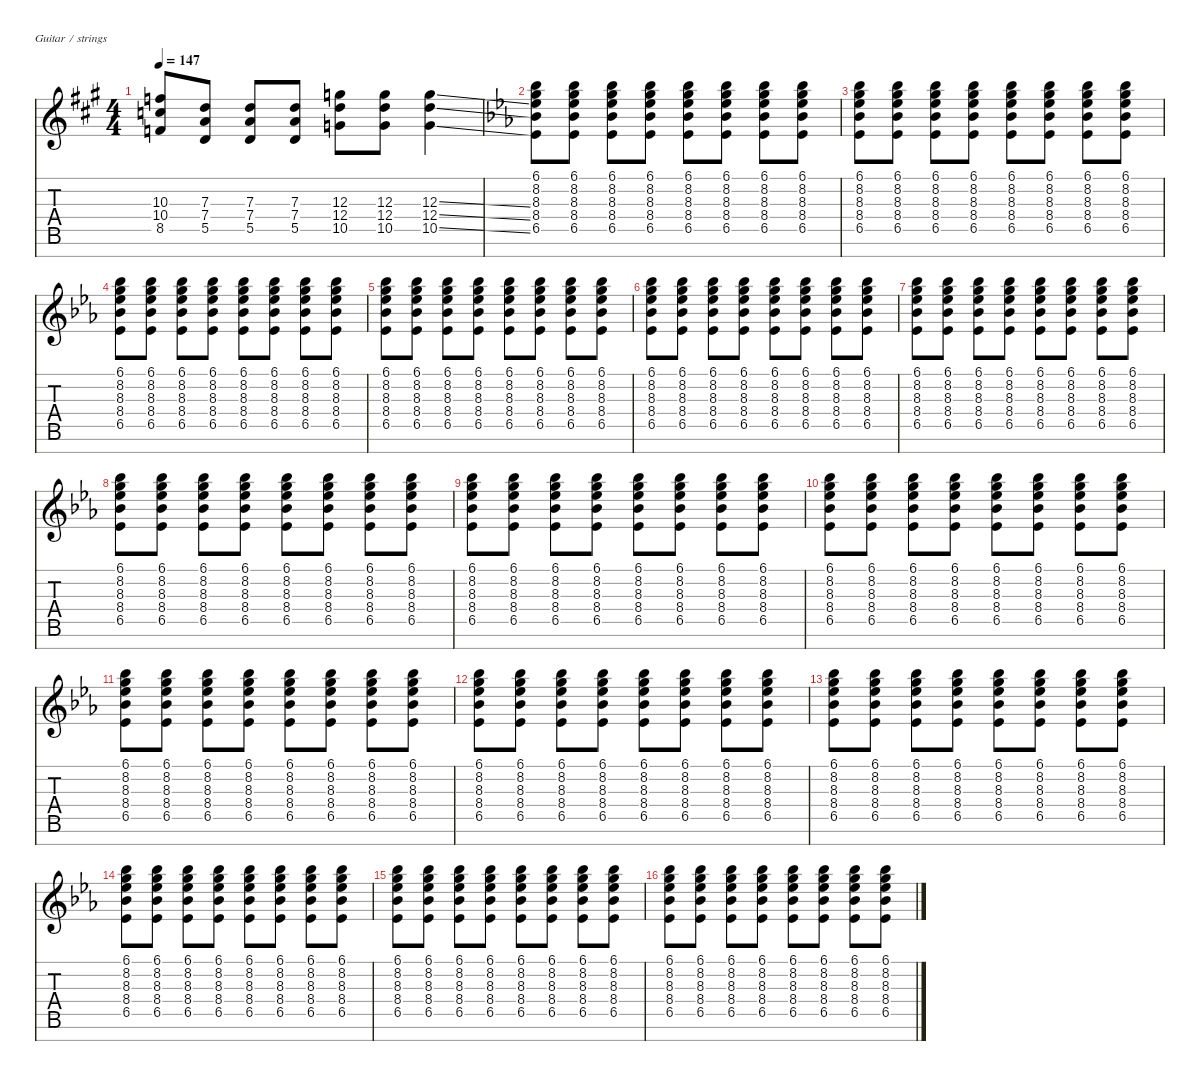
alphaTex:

\defaultSystemsLayout 4
\hideDynamics
\bracketExtendMode nobrackets
\singleTrackTrackNamePolicy hidden
\multiTrackTrackNamePolicy hidden
\firstSystemTrackNameMode fullname
\firstSystemTrackNameOrientation horizontal
\otherSystemsTrackNameOrientation horizontal
\track ("Guitar 1" "dist.guit.") {instrument distortionguitar}
\staff {score tabs}
\tuning (E4 B3 G3 D3 A2 E2 B1)
\ts (4 4)
\tempo 147
\clef g2
\ks a
(10.3{t acc forcenatural} 10.4{t acc forcenatural} 8.5{t acc forcenatural}).8{dy f beam Up} (7.3{acc forcenatural} 7.4{acc forcenatural} 5.5{acc forcenatural}).8{beam Up} (7.3{acc forcenatural} 7.4{acc forcenatural} 5.5{acc forcenatural}).8{beam Up} (7.3{acc forcenatural} 7.4{acc forcenatural} 5.5{acc forcenatural}).8{beam Up} (12.3{acc forcenatural} 12.4{acc forcenatural} 10.5{acc forcenatural}).8{beam Down} (12.3{acc forcenatural} 12.4{acc forcenatural} 10.5{acc forcenatural}).8{beam Down} (12.3{ss acc forcenatural} 12.4{ss acc forcenatural} 10.5{ss acc forcenatural}).4{beam Down} |
\ks eb
(6.1{acc b} 8.2{acc forcenatural} 8.3{acc b} 8.4{acc b} 6.5{acc b}).8{dy mp beam Down} (6.1{acc b} 8.2{acc forcenatural} 8.3{acc b} 8.4{acc b} 6.5{acc b}).8{beam Down} (6.1{acc b} 8.2{acc forcenatural} 8.3{acc b} 8.4{acc b} 6.5{acc b}).8{beam Down} (6.1{acc b} 8.2{acc forcenatural} 8.3{acc b} 8.4{acc b} 6.5{acc b}).8{beam Down} (6.1{acc b} 8.2{acc forcenatural} 8.3{acc b} 8.4{acc b} 6.5{acc b}).8{beam Down} (6.1{acc b} 8.2{acc forcenatural} 8.3{acc b} 8.4{acc b} 6.5{acc b}).8{beam Down} (6.1{acc b} 8.2{acc forcenatural} 8.3{acc b} 8.4{acc b} 6.5{acc b}).8{beam Down} (6.1{acc b} 8.2{acc forcenatural} 8.3{acc b} 8.4{acc b} 6.5{acc b}).8{beam Down} |
(6.1{acc b} 8.2{acc forcenatural} 8.3{acc b} 8.4{acc b} 6.5{acc b}).8{beam Down} (6.1{acc b} 8.2{acc forcenatural} 8.3{acc b} 8.4{acc b} 6.5{acc b}).8{beam Down} (6.1{acc b} 8.2{acc forcenatural} 8.3{acc b} 8.4{acc b} 6.5{acc b}).8{beam Down} (6.1{acc b} 8.2{acc forcenatural} 8.3{acc b} 8.4{acc b} 6.5{acc b}).8{beam Down} (6.1{acc b} 8.2{acc forcenatural} 8.3{acc b} 8.4{acc b} 6.5{acc b}).8{beam Down} (6.1{acc b} 8.2{acc forcenatural} 8.3{acc b} 8.4{acc b} 6.5{acc b}).8{beam Down} (6.1{acc b} 8.2{acc forcenatural} 8.3{acc b} 8.4{acc b} 6.5{acc b}).8{beam Down} (6.1{acc b} 8.2{acc forcenatural} 8.3{acc b} 8.4{acc b} 6.5{acc b}).8{beam Down} |
(6.1{acc b} 8.2{acc forcenatural} 8.3{acc b} 8.4{acc b} 6.5{acc b}).8{beam Down} (6.1{acc b} 8.2{acc forcenatural} 8.3{acc b} 8.4{acc b} 6.5{acc b}).8{beam Down} (6.1{acc b} 8.2{acc forcenatural} 8.3{acc b} 8.4{acc b} 6.5{acc b}).8{beam Down} (6.1{acc b} 8.2{acc forcenatural} 8.3{acc b} 8.4{acc b} 6.5{acc b}).8{beam Down} (6.1{acc b} 8.2{acc forcenatural} 8.3{acc b} 8.4{acc b} 6.5{acc b}).8{beam Down} (6.1{acc b} 8.2{acc forcenatural} 8.3{acc b} 8.4{acc b} 6.5{acc b}).8{beam Down} (6.1{acc b} 8.2{acc forcenatural} 8.3{acc b} 8.4{acc b} 6.5{acc b}).8{beam Down} (6.1{acc b} 8.2{acc forcenatural} 8.3{acc b} 8.4{acc b} 6.5{acc b}).8{beam Down} |
(6.1{acc b} 8.2{acc forcenatural} 8.3{acc b} 8.4{acc b} 6.5{acc b}).8{beam Down} (6.1{acc b} 8.2{acc forcenatural} 8.3{acc b} 8.4{acc b} 6.5{acc b}).8{beam Down} (6.1{acc b} 8.2{acc forcenatural} 8.3{acc b} 8.4{acc b} 6.5{acc b}).8{beam Down} (6.1{acc b} 8.2{acc forcenatural} 8.3{acc b} 8.4{acc b} 6.5{acc b}).8{beam Down} (6.1{acc b} 8.2{acc forcenatural} 8.3{acc b} 8.4{acc b} 6.5{acc b}).8{beam Down} (6.1{acc b} 8.2{acc forcenatural} 8.3{acc b} 8.4{acc b} 6.5{acc b}).8{beam Down} (6.1{acc b} 8.2{acc forcenatural} 8.3{acc b} 8.4{acc b} 6.5{acc b}).8{beam Down} (6.1{acc b} 8.2{acc forcenatural} 8.3{acc b} 8.4{acc b} 6.5{acc b}).8{beam Down} |
(6.1{acc b} 8.2{acc forcenatural} 8.3{acc b} 8.4{acc b} 6.5{acc b}).8{beam Down} (6.1{acc b} 8.2{acc forcenatural} 8.3{acc b} 8.4{acc b} 6.5{acc b}).8{beam Down} (6.1{acc b} 8.2{acc forcenatural} 8.3{acc b} 8.4{acc b} 6.5{acc b}).8{beam Down} (6.1{acc b} 8.2{acc forcenatural} 8.3{acc b} 8.4{acc b} 6.5{acc b}).8{beam Down} (6.1{acc b} 8.2{acc forcenatural} 8.3{acc b} 8.4{acc b} 6.5{acc b}).8{beam Down} (6.1{acc b} 8.2{acc forcenatural} 8.3{acc b} 8.4{acc b} 6.5{acc b}).8{beam Down} (6.1{acc b} 8.2{acc forcenatural} 8.3{acc b} 8.4{acc b} 6.5{acc b}).8{beam Down} (6.1{acc b} 8.2{acc forcenatural} 8.3{acc b} 8.4{acc b} 6.5{acc b}).8{beam Down} |
(6.1{acc b} 8.2{acc forcenatural} 8.3{acc b} 8.4{acc b} 6.5{acc b}).8{beam Down} (6.1{acc b} 8.2{acc forcenatural} 8.3{acc b} 8.4{acc b} 6.5{acc b}).8{beam Down} (6.1{acc b} 8.2{acc forcenatural} 8.3{acc b} 8.4{acc b} 6.5{acc b}).8{beam Down} (6.1{acc b} 8.2{acc forcenatural} 8.3{acc b} 8.4{acc b} 6.5{acc b}).8{beam Down} (6.1{acc b} 8.2{acc forcenatural} 8.3{acc b} 8.4{acc b} 6.5{acc b}).8{beam Down} (6.1{acc b} 8.2{acc forcenatural} 8.3{acc b} 8.4{acc b} 6.5{acc b}).8{beam Down} (6.1{acc b} 8.2{acc forcenatural} 8.3{acc b} 8.4{acc b} 6.5{acc b}).8{beam Down} (6.1{acc b} 8.2{acc forcenatural} 8.3{acc b} 8.4{acc b} 6.5{acc b}).8{beam Down} |
(6.1{acc b} 8.2{acc forcenatural} 8.3{acc b} 8.4{acc b} 6.5{acc b}).8{beam Down} (6.1{acc b} 8.2{acc forcenatural} 8.3{acc b} 8.4{acc b} 6.5{acc b}).8{beam Down} (6.1{acc b} 8.2{acc forcenatural} 8.3{acc b} 8.4{acc b} 6.5{acc b}).8{beam Down} (6.1{acc b} 8.2{acc forcenatural} 8.3{acc b} 8.4{acc b} 6.5{acc b}).8{beam Down} (6.1{acc b} 8.2{acc forcenatural} 8.3{acc b} 8.4{acc b} 6.5{acc b}).8{beam Down} (6.1{acc b} 8.2{acc forcenatural} 8.3{acc b} 8.4{acc b} 6.5{acc b}).8{beam Down} (6.1{acc b} 8.2{acc forcenatural} 8.3{acc b} 8.4{acc b} 6.5{acc b}).8{beam Down} (6.1{acc b} 8.2{acc forcenatural} 8.3{acc b} 8.4{acc b} 6.5{acc b}).8{beam Down} |
(6.1{acc b} 8.2{acc forcenatural} 8.3{acc b} 8.4{acc b} 6.5{acc b}).8{beam Down} (6.1{acc b} 8.2{acc forcenatural} 8.3{acc b} 8.4{acc b} 6.5{acc b}).8{beam Down} (6.1{acc b} 8.2{acc forcenatural} 8.3{acc b} 8.4{acc b} 6.5{acc b}).8{beam Down} (6.1{acc b} 8.2{acc forcenatural} 8.3{acc b} 8.4{acc b} 6.5{acc b}).8{beam Down} (6.1{acc b} 8.2{acc forcenatural} 8.3{acc b} 8.4{acc b} 6.5{acc b}).8{beam Down} (6.1{acc b} 8.2{acc forcenatural} 8.3{acc b} 8.4{acc b} 6.5{acc b}).8{beam Down} (6.1{acc b} 8.2{acc forcenatural} 8.3{acc b} 8.4{acc b} 6.5{acc b}).8{beam Down} (6.1{acc b} 8.2{acc forcenatural} 8.3{acc b} 8.4{acc b} 6.5{acc b}).8{beam Down} |
(6.1{acc b} 8.2{acc forcenatural} 8.3{acc b} 8.4{acc b} 6.5{acc b}).8{beam Down} (6.1{acc b} 8.2{acc forcenatural} 8.3{acc b} 8.4{acc b} 6.5{acc b}).8{beam Down} (6.1{acc b} 8.2{acc forcenatural} 8.3{acc b} 8.4{acc b} 6.5{acc b}).8{beam Down} (6.1{acc b} 8.2{acc forcenatural} 8.3{acc b} 8.4{acc b} 6.5{acc b}).8{beam Down} (6.1{acc b} 8.2{acc forcenatural} 8.3{acc b} 8.4{acc b} 6.5{acc b}).8{beam Down} (6.1{acc b} 8.2{acc forcenatural} 8.3{acc b} 8.4{acc b} 6.5{acc b}).8{beam Down} (6.1{acc b} 8.2{acc forcenatural} 8.3{acc b} 8.4{acc b} 6.5{acc b}).8{beam Down} (6.1{acc b} 8.2{acc forcenatural} 8.3{acc b} 8.4{acc b} 6.5{acc b}).8{beam Down} |
(6.1{acc b} 8.2{acc forcenatural} 8.3{acc b} 8.4{acc b} 6.5{acc b}).8{beam Down} (6.1{acc b} 8.2{acc forcenatural} 8.3{acc b} 8.4{acc b} 6.5{acc b}).8{beam Down} (6.1{acc b} 8.2{acc forcenatural} 8.3{acc b} 8.4{acc b} 6.5{acc b}).8{beam Down} (6.1{acc b} 8.2{acc forcenatural} 8.3{acc b} 8.4{acc b} 6.5{acc b}).8{beam Down} (6.1{acc b} 8.2{acc forcenatural} 8.3{acc b} 8.4{acc b} 6.5{acc b}).8{beam Down} (6.1{acc b} 8.2{acc forcenatural} 8.3{acc b} 8.4{acc b} 6.5{acc b}).8{beam Down} (6.1{acc b} 8.2{acc forcenatural} 8.3{acc b} 8.4{acc b} 6.5{acc b}).8{beam Down} (6.1{acc b} 8.2{acc forcenatural} 8.3{acc b} 8.4{acc b} 6.5{acc b}).8{beam Down} |
(6.1{acc b} 8.2{acc forcenatural} 8.3{acc b} 8.4{acc b} 6.5{acc b}).8{beam Down} (6.1{acc b} 8.2{acc forcenatural} 8.3{acc b} 8.4{acc b} 6.5{acc b}).8{beam Down} (6.1{acc b} 8.2{acc forcenatural} 8.3{acc b} 8.4{acc b} 6.5{acc b}).8{beam Down} (6.1{acc b} 8.2{acc forcenatural} 8.3{acc b} 8.4{acc b} 6.5{acc b}).8{beam Down} (6.1{acc b} 8.2{acc forcenatural} 8.3{acc b} 8.4{acc b} 6.5{acc b}).8{beam Down} (6.1{acc b} 8.2{acc forcenatural} 8.3{acc b} 8.4{acc b} 6.5{acc b}).8{beam Down} (6.1{acc b} 8.2{acc forcenatural} 8.3{acc b} 8.4{acc b} 6.5{acc b}).8{beam Down} (6.1{acc b} 8.2{acc forcenatural} 8.3{acc b} 8.4{acc b} 6.5{acc b}).8{beam Down} |
(6.1{acc b} 8.2{acc forcenatural} 8.3{acc b} 8.4{acc b} 6.5{acc b}).8{beam Down} (6.1{acc b} 8.2{acc forcenatural} 8.3{acc b} 8.4{acc b} 6.5{acc b}).8{beam Down} (6.1{acc b} 8.2{acc forcenatural} 8.3{acc b} 8.4{acc b} 6.5{acc b}).8{beam Down} (6.1{acc b} 8.2{acc forcenatural} 8.3{acc b} 8.4{acc b} 6.5{acc b}).8{beam Down} (6.1{acc b} 8.2{acc forcenatural} 8.3{acc b} 8.4{acc b} 6.5{acc b}).8{beam Down} (6.1{acc b} 8.2{acc forcenatural} 8.3{acc b} 8.4{acc b} 6.5{acc b}).8{beam Down} (6.1{acc b} 8.2{acc forcenatural} 8.3{acc b} 8.4{acc b} 6.5{acc b}).8{beam Down} (6.1{acc b} 8.2{acc forcenatural} 8.3{acc b} 8.4{acc b} 6.5{acc b}).8{beam Down} |
(6.1{acc b} 8.2{acc forcenatural} 8.3{acc b} 8.4{acc b} 6.5{acc b}).8{beam Down} (6.1{acc b} 8.2{acc forcenatural} 8.3{acc b} 8.4{acc b} 6.5{acc b}).8{beam Down} (6.1{acc b} 8.2{acc forcenatural} 8.3{acc b} 8.4{acc b} 6.5{acc b}).8{beam Down} (6.1{acc b} 8.2{acc forcenatural} 8.3{acc b} 8.4{acc b} 6.5{acc b}).8{beam Down} (6.1{acc b} 8.2{acc forcenatural} 8.3{acc b} 8.4{acc b} 6.5{acc b}).8{beam Down} (6.1{acc b} 8.2{acc forcenatural} 8.3{acc b} 8.4{acc b} 6.5{acc b}).8{beam Down} (6.1{acc b} 8.2{acc forcenatural} 8.3{acc b} 8.4{acc b} 6.5{acc b}).8{beam Down} (6.1{acc b} 8.2{acc forcenatural} 8.3{acc b} 8.4{acc b} 6.5{acc b}).8{beam Down} |
(6.1{acc b} 8.2{acc forcenatural} 8.3{acc b} 8.4{acc b} 6.5{acc b}).8{beam Down} (6.1{acc b} 8.2{acc forcenatural} 8.3{acc b} 8.4{acc b} 6.5{acc b}).8{beam Down} (6.1{acc b} 8.2{acc forcenatural} 8.3{acc b} 8.4{acc b} 6.5{acc b}).8{beam Down} (6.1{acc b} 8.2{acc forcenatural} 8.3{acc b} 8.4{acc b} 6.5{acc b}).8{beam Down} (6.1{acc b} 8.2{acc forcenatural} 8.3{acc b} 8.4{acc b} 6.5{acc b}).8{beam Down} (6.1{acc b} 8.2{acc forcenatural} 8.3{acc b} 8.4{acc b} 6.5{acc b}).8{beam Down} (6.1{acc b} 8.2{acc forcenatural} 8.3{acc b} 8.4{acc b} 6.5{acc b}).8{beam Down} (6.1{acc b} 8.2{acc forcenatural} 8.3{acc b} 8.4{acc b} 6.5{acc b}).8{beam Down} |
(6.1{acc b} 8.2{acc forcenatural} 8.3{acc b} 8.4{acc b} 6.5{acc b}).8{beam Down} (6.1{acc b} 8.2{acc forcenatural} 8.3{acc b} 8.4{acc b} 6.5{acc b}).8{beam Down} (6.1{acc b} 8.2{acc forcenatural} 8.3{acc b} 8.4{acc b} 6.5{acc b}).8{beam Down} (6.1{acc b} 8.2{acc forcenatural} 8.3{acc b} 8.4{acc b} 6.5{acc b}).8{beam Down} (6.1{acc b} 8.2{acc forcenatural} 8.3{acc b} 8.4{acc b} 6.5{acc b}).8{beam Down} (6.1{acc b} 8.2{acc forcenatural} 8.3{acc b} 8.4{acc b} 6.5{acc b}).8{beam Down} (6.1{acc b} 8.2{acc forcenatural} 8.3{acc b} 8.4{acc b} 6.5{acc b}).8{beam Down} (6.1{acc b} 8.2{acc forcenatural} 8.3{acc b} 8.4{acc b} 6.5{acc b}).8{beam Down}
